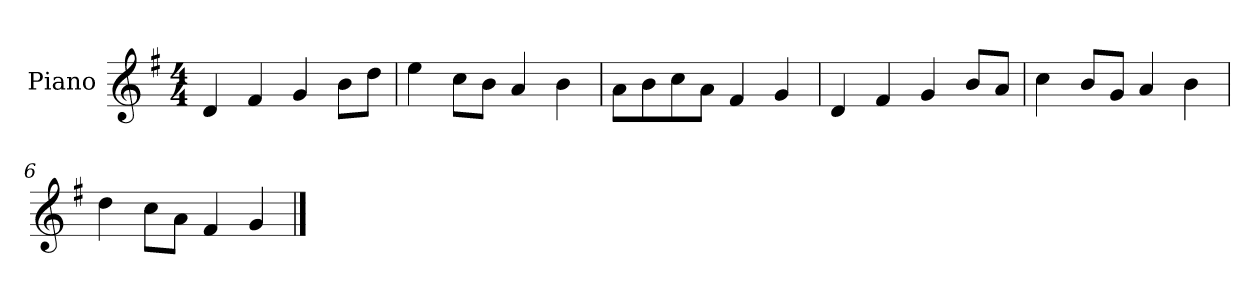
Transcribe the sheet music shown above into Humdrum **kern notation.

**kern
*part1
*staff1
*I"Piano
*I'P-no
*clefG2
*k[f#]
*M4/4
*MM90
=1
4d/
4f#/
4g/
8b\L
8dd\J
=2
4ee\
8cc\L
8b\J
4a/
4b\
=3
8a\L
8b\
8cc\
8a\J
4f#/
4g/
=4
4d/
4f#/
4g/
8b/L
8a/J
=5
4cc\
8b/L
8g/J
4a/
4b\
=6
4dd\
8cc\L
8a\J
4f#/
4g/
==
*-
